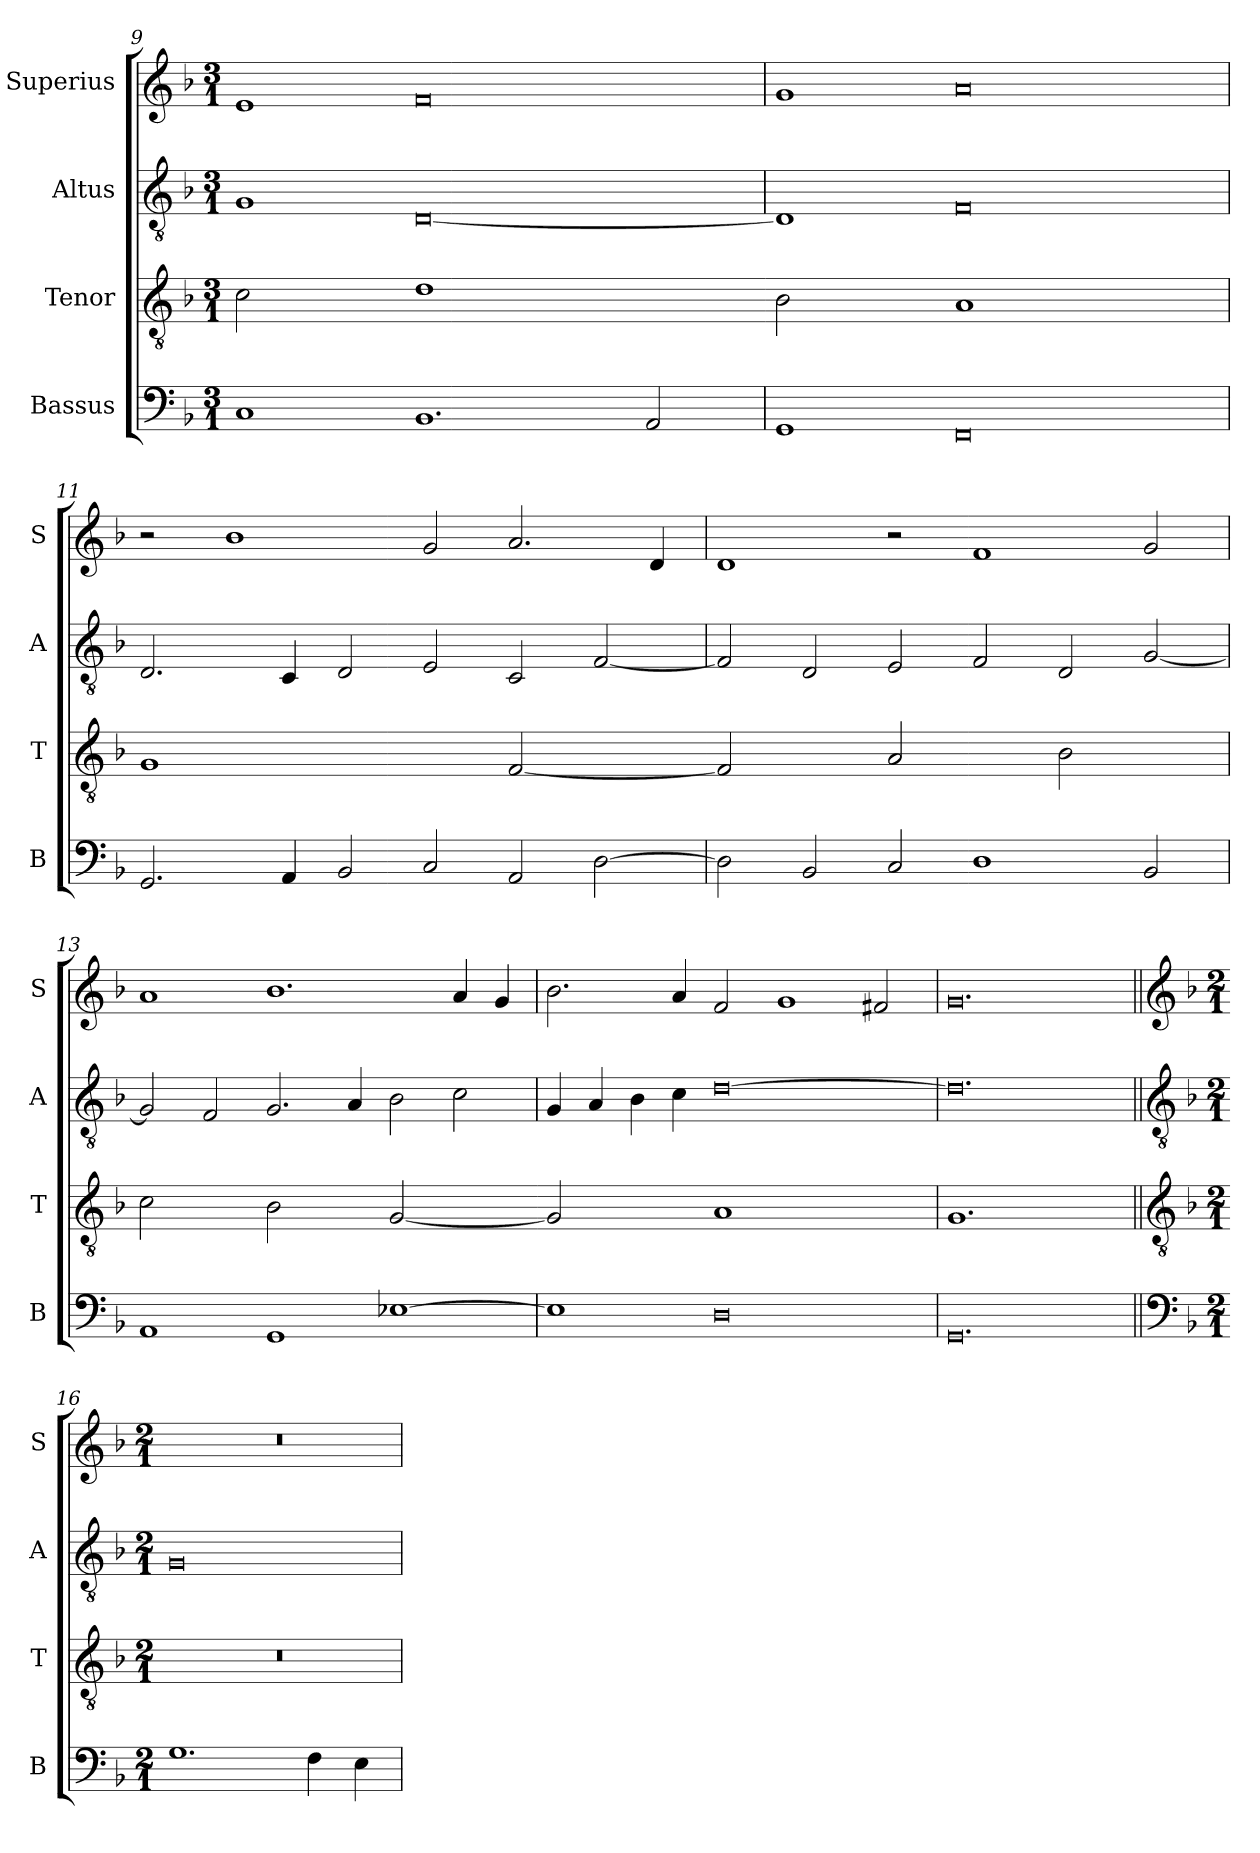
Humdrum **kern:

**kern	**kern	**kern	**kern
*part4	*part3	*part2	*part1
*staff4	*staff3	*staff2	*staff1
*I"Bassus	*I"Tenor	*I"Altus	*I"Superius
*I'B	*I'T	*I'A	*I'S
*clefF4	*clefGv2	*clefGv2	*clefG2
*k[b-]	*k[b-]	*k[b-]	*k[b-]
*M3/1	*M3/1	*M3/1	*M3/1
=9	=9	=9	=9
!	!LO:N:vis=2	!	!
1C	1c	1G	1e
!	!LO:N:vis=1	!	!
1.BB-	0d	[0D	0f
2AA/	.	.	.
=10	=10-	=10	=10
!	!LO:N:vis=2	!	!
1GG	1B-	1D]	1g
!	!LO:N:vis=1	!	!
0FF	0A	0F	0a
=11	=11	=11	=11
!	!LO:N:vis=1	!	!
2.GG/	0G	2.D/	2r
.	.	.	1b-
4AA/	.	4C/	.
2BB-/	.	2D/	.
2C/	.	2E/	2g/
!	!LO:N:vis=2	!	!
2AA/	[1F	2C/	2.a/
[2D\	.	[2F/	.
.	.	.	4d/
=12	=12-	=12	=12
!	!LO:N:vis=2	!	!
2D\]	1F]	2F/]	1d
2BB-/	.	2D/	.
!	!LO:N:vis=2	!	!
2C/	1A	2E/	2r
1D	.	2F/	1f
!	!LO:N:vis=2	!	!
.	1B-	2D/	.
2BB-/	.	[2G/	2g/
=13	=13	=13	=13
!	!LO:N:vis=2	!	!
1AA	1c	2G/]	1a
.	.	2F/	.
!	!LO:N:vis=2	!	!
1GG	1B-	2.G/	1.b-
.	.	4A/	.
!	!LO:N:vis=2	!	!
[1E-X	[1G	2B-\	.
.	.	2c\	4a/
.	.	.	4g/
=14	=14-	=14	=14
!	!LO:N:vis=2	!	!
1E-]	1G]	4G/	2.b-\
.	.	4A/	.
.	.	4B-\	.
.	.	4c\	4a/
!	!LO:N:vis=1	!	!
0D	0A	[0d	2f/
.	.	.	1g
.	.	.	2f#X/
=15	=15	=15	=15
!	!LO:N:vis=1.	!	!
0.GG	0.G	0.d]	0.g
!!LO:LB:g=z
=16||	=16||	=16||	=16||
*clefF4	*clefGv2	*clefGv2	*clefG2
*k[b-]	*k[b-]	*k[b-]	*k[b-]
*M2/1	*M2/1	*M2/1	*M2/1
1.G	0r	0G	0r
4F\	.	.	.
4E\	.	.	.
=	=	=	=
*-	*-	*-	*-
